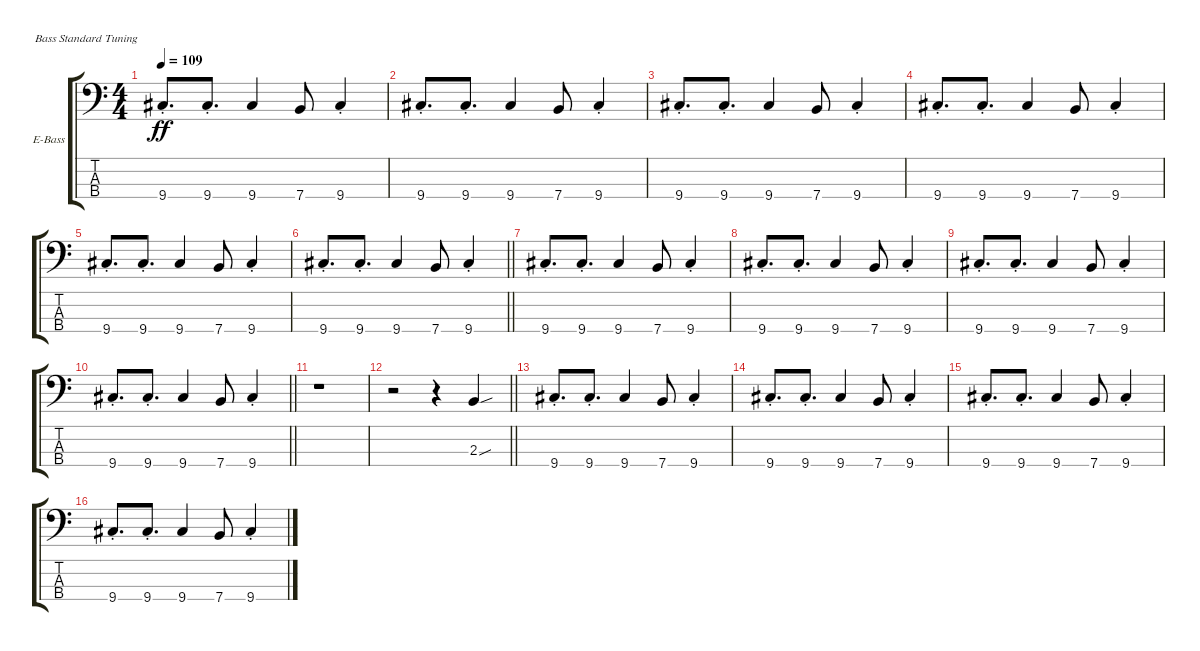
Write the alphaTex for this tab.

\defaultSystemsLayout 4
\bracketExtendMode groupsimilarinstruments
\firstSystemTrackNameOrientation horizontal
\otherSystemsTrackNameOrientation horizontal
\track ("Electric Bass" "E-Bass") {instrument electricbassfinger}
\staff {score tabs}
\tuning (G2 D2 A1 E1)
\ts (4 4)
\tempo 109
\clef f4
\ks c
9.4{st}.8{d dy ff} 9.4{st}.8{d} 9.4.4 7.4.8 9.4{st}.4 |
9.4{st}.8{d} 9.4{st}.8{d} 9.4.4 7.4.8 9.4{st}.4 |
9.4{st}.8{d} 9.4{st}.8{d} 9.4.4 7.4.8 9.4{st}.4 |
9.4{st}.8{d} 9.4{st}.8{d} 9.4.4 7.4.8 9.4{st}.4 |
9.4{st}.8{d} 9.4{st}.8{d} 9.4.4 7.4.8 9.4{st}.4 |
\barLineRight lightlight
9.4{st}.8{d} 9.4{st}.8{d} 9.4.4 7.4.8 9.4{st}.4 |
9.4{st}.8{d} 9.4{st}.8{d} 9.4.4 7.4.8 9.4{st}.4 |
9.4{st}.8{d} 9.4{st}.8{d} 9.4.4 7.4.8 9.4{st}.4 |
9.4{st}.8{d} 9.4{st}.8{d} 9.4.4 7.4.8 9.4{st}.4 |
\barLineRight lightlight
9.4{st}.8{d} 9.4{st}.8{d} 9.4.4 7.4.8 9.4{st}.4 |
r.1 |
\barLineRight lightlight
r.2 r.4 2.3{sou}.4 |
9.4{st}.8{d} 9.4{st}.8{d} 9.4.4 7.4.8 9.4{st}.4 |
9.4{st}.8{d} 9.4{st}.8{d} 9.4.4 7.4.8 9.4{st}.4 |
9.4{st}.8{d} 9.4{st}.8{d} 9.4.4 7.4.8 9.4{st}.4 |
9.4{st}.8{d} 9.4{st}.8{d} 9.4.4 7.4.8 9.4{st}.4
